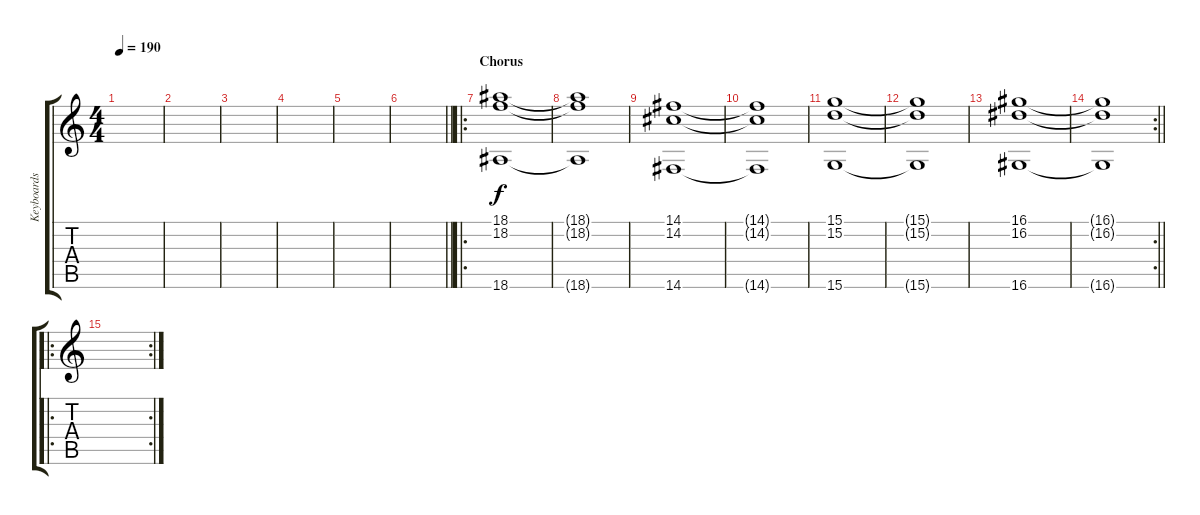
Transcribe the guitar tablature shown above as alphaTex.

\track ("Keyboards (Synth)" "Keyboards ") {instrument pad7halo}
\staff {score tabs}
\tuning (E4 B3 G3 D3 A2 E2) {hide}
\ts (4 4)
\tempo 190
\clef g2
\ks c
|
|
|
|
|
\barLineRight lightlight
|
\ro
\section ("" "Chorus")
(18.1 18.2 18.6).1 |
(18.1{t} 18.2{t} 18.6{t}).1 |
(14.1 14.2 14.6).1 |
(14.1{t} 14.2{t} 14.6{t}).1 |
(15.1 15.2 15.6).1 |
(15.1{t} 15.2{t} 15.6{t}).1 |
(16.1 16.2 16.6).1 |
\rc 2
\barLineRight lightlight
(16.1{t} 16.2{t} 16.6{t}).1 |
\ro
\rc 2
